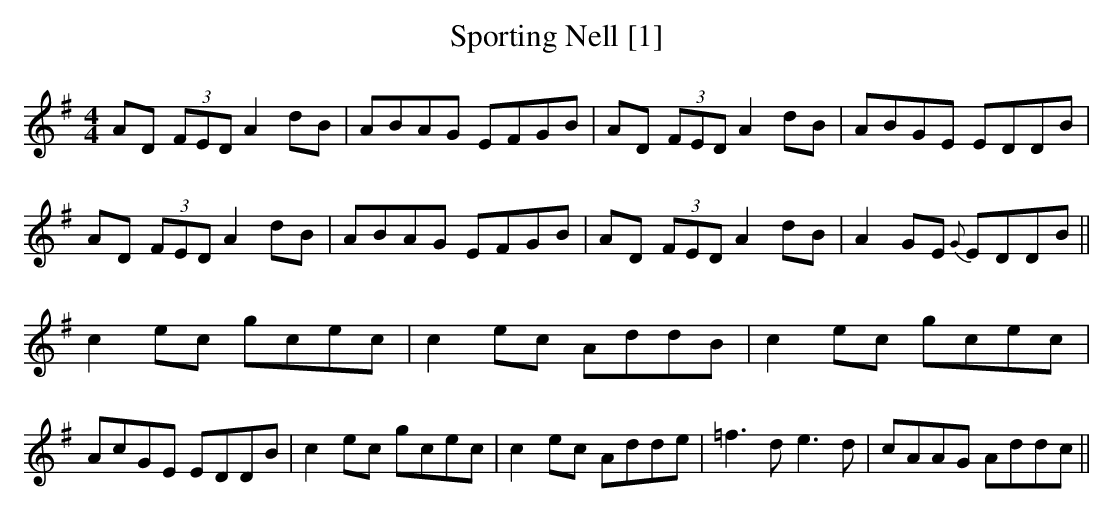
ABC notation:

X:1
T:Sporting Nell [1]
M:4/4
L:1/8
K:Dmix
AD (3FED A2 dB|ABAG EFGB|AD (3FED A2 dB|ABGE EDDB|!
AD (3FED A2 dB|ABAG EFGB|AD (3FED A2 dB|A2 GE {G}EDDB||!
c2ec gcec | c2ec AddB | c2ec gcec | AcGE EDDB |
c2ec gcec | c2ec Adde | =f3 d e3 d | cAAG Addc ||
